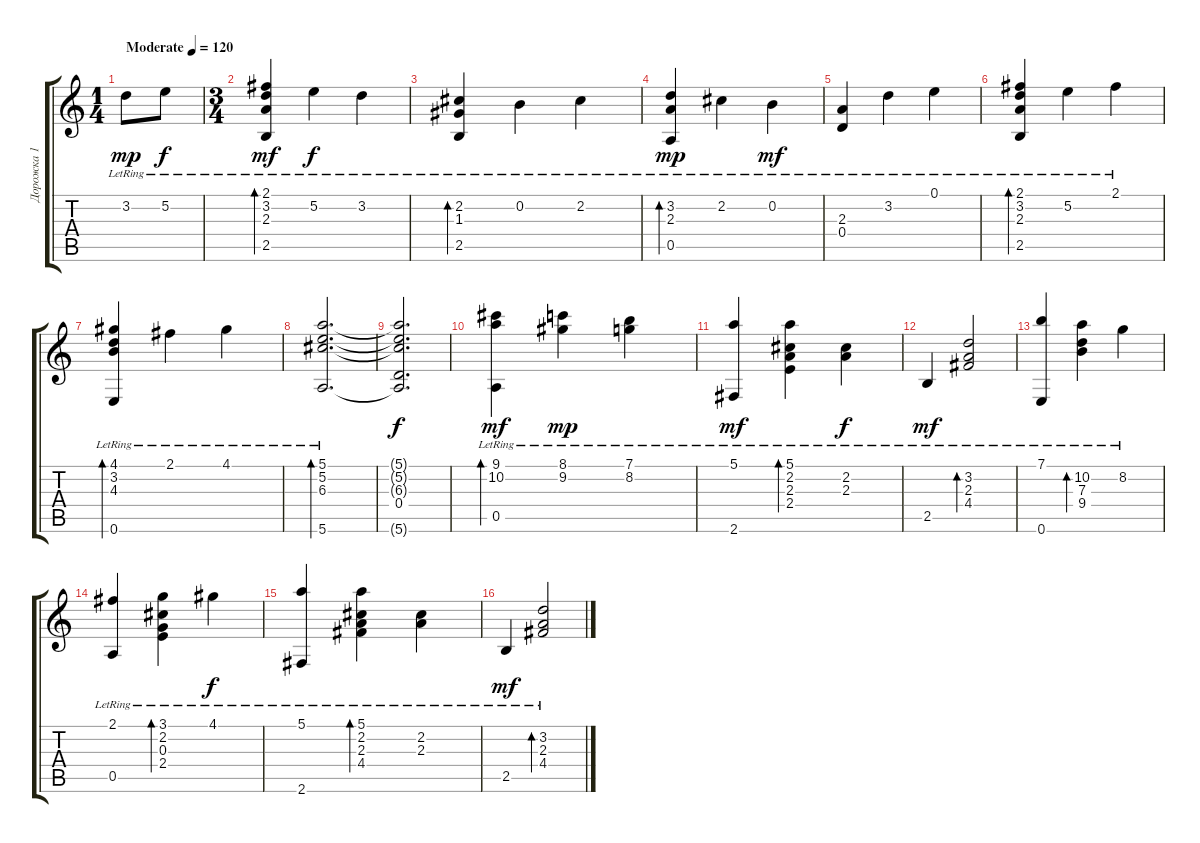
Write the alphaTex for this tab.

\track ("Дорожка 1" "Дорожка 1") {instrument acousticguitarnylon}
\staff {score tabs}
\tuning (E4 B3 G3 D3 A2 E2) {hide}
\ts (1 4)
\tempo (120 "Moderate")
\clef g2
\ks c
3.2{lr}.8{dy mp instrument acousticguitarnylon} 5.2{lr}.8{dy f} |
\ts (3 4)
(2.1{lr} 3.2{lr} 2.3{lr} 2.5{lr}).4{bd 120 dy mf} 5.2{lr}.4{dy f} 3.2{lr}.4 |
(2.2{lr} 1.3{lr} 2.5{lr}).4{bd 120} 0.2{lr}.4 2.2{lr}.4 |
(3.2{lr} 2.3{lr} 0.5{lr}).4{bd 120 dy mp} 2.2{lr}.4 0.2{lr}.4{dy mf} |
(2.3{lr} 0.4{lr}).4 3.2{lr}.4 0.1{lr}.4 |
(2.1{lr} 3.2{lr} 2.3{lr} 2.5{lr}).4{bd 120} 5.2{lr}.4 2.1{lr}.4 |
(4.1{lr} 3.2{lr} 4.3{lr} 0.6{lr}).4{bd 120} 2.1{lr}.4 4.1{lr}.4 |
(5.1{lr} 5.2{lr} 6.3{lr} 5.6{lr}).2{d bd 240} |
(5.1{t} 5.2{t} 6.3{t} 0.4 5.6{t}).2{d dy f} |
(9.1{lr} 10.2{lr} 0.5{lr}).4{bd 240 dy mf} (8.1{lr} 9.2{lr}).4{dy mp} (7.1{lr} 8.2{lr}).4 |
(5.1{lr} 2.6{lr}).4{dy mf} (5.1 2.2{lr} 2.3{lr} 2.4{lr}).4{bd 120} (2.2{lr} 2.3{lr}).4{dy f} |
2.5{lr}.4{dy mf} (3.2{lr} 2.3{lr} 4.4{lr}).2{bd 120} |
(7.1{lr} 0.6{lr}).4 (10.2{lr} 7.3{lr} 9.4{lr}).4{bd 60} 8.2{lr}.4 |
(2.1{lr} 0.5{lr}).4 (3.1{lr} 2.2{lr} 0.3 2.4{lr}).4{bd 120} 4.1{lr}.4{dy f} |
(5.1{lr} 2.6{lr}).4 (5.1{lr} 2.2{lr} 2.3{lr} 4.4{lr}).4{bd 120} (2.2{lr} 2.3{lr}).4 |
2.5{lr}.4{dy mf} (3.2{lr} 2.3{lr} 4.4{lr}).2{bd 120}
